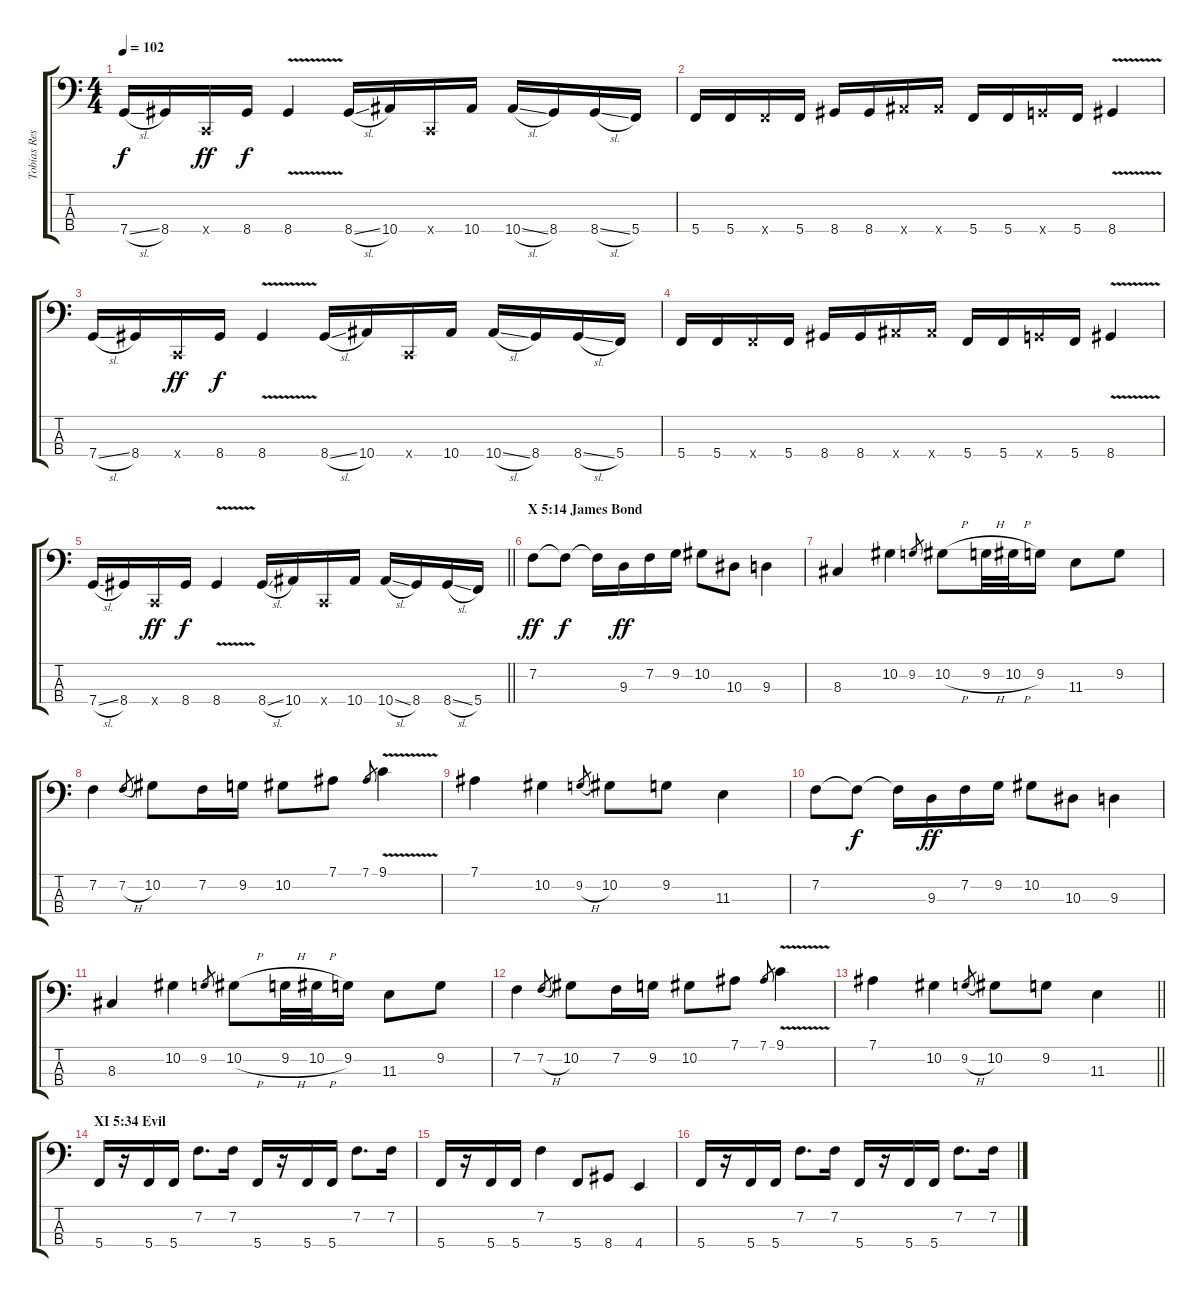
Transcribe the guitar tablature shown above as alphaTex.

\track ("Tobias Resch (Bass Guitar) C Tuning" "Tobias Res") {instrument electricbassfinger}
\staff {score tabs}
\tuning (Eb2 Bb1 F1 C1) {hide}
\ts (4 4)
\tempo 102
\clef f4
\ks c
7.4{sl}.16{dy f} 8.4.16 0.4{x}.16{dy ff} 8.4.16{dy f} 8.4{v}.4 8.4{sl}.16 10.4.16 0.4{x}.16 10.4.16 10.4{sl}.16 8.4.16 8.4{sl}.16 5.4.16 |
5.4.16 5.4.16 5.4{x}.16 5.4.16 8.4.16 8.4.16 10.4{x}.16 10.4{x}.16 5.4.16 5.4.16 7.4{x}.16 5.4.16 8.4{v}.4 |
7.4{sl}.16 8.4.16 0.4{x}.16{dy ff} 8.4.16{dy f} 8.4{v}.4 8.4{sl}.16 10.4.16 0.4{x}.16 10.4.16 10.4{sl}.16 8.4.16 8.4{sl}.16 5.4.16 |
5.4.16 5.4.16 5.4{x}.16 5.4.16 8.4.16 8.4.16 10.4{x}.16 10.4{x}.16 5.4.16 5.4.16 7.4{x}.16 5.4.16 8.4{v}.4 |
\barLineRight lightlight
7.4{sl}.16 8.4.16 0.4{x}.16{dy ff} 8.4.16{dy f} 8.4{v}.4 8.4{sl}.16 10.4.16 0.4{x}.16 10.4.16 10.4{sl}.16 8.4.16 8.4{sl}.16 5.4.16 |
\section ("" "X 5:14 James Bond")
7.2.8{dy ff} 7.2{t}.8{dy f} 7.2{t}.16 9.3.16{dy ff} 7.2.16 9.2.16 10.2.8 10.3.8 9.3.4 |
8.3.4 10.2.4 9.2.8{gr} 10.2{h}.8 9.2{h}.32 10.2{h}.32 9.2.16 11.3.8 9.2.8 |
7.2.4 7.2{h}.8{gr} 10.2.8 7.2.16 9.2.16 10.2.8 7.1.8 7.1.8{gr} 9.1{v}.4 |
7.1.4 10.2.4 9.2{h}.8{gr} 10.2.8 9.2.8 11.3.4 |
7.2.8 7.2{t}.8{dy f} 7.2{t}.16 9.3.16{dy ff} 7.2.16 9.2.16 10.2.8 10.3.8 9.3.4 |
8.3.4 10.2.4 9.2.8{gr} 10.2{h}.8 9.2{h}.32 10.2{h}.32 9.2.16 11.3.8 9.2.8 |
7.2.4 7.2{h}.8{gr} 10.2.8 7.2.16 9.2.16 10.2.8 7.1.8 7.1.8{gr} 9.1{v}.4 |
\barLineRight lightlight
7.1.4 10.2.4 9.2{h}.8{gr} 10.2.8 9.2.8 11.3.4 |
\section ("" "XI 5:34 Evil")
5.4.16 r.16 5.4.16 5.4.16 7.2.8{d} 7.2.16 5.4.16 r.16 5.4.16 5.4.16 7.2.8{d} 7.2.16 |
5.4.16 r.16 5.4.16 5.4.16 7.2.4 5.4.8 8.4.8 4.4.4 |
5.4.16 r.16 5.4.16 5.4.16 7.2.8{d} 7.2.16 5.4.16 r.16 5.4.16 5.4.16 7.2.8{d} 7.2.16
